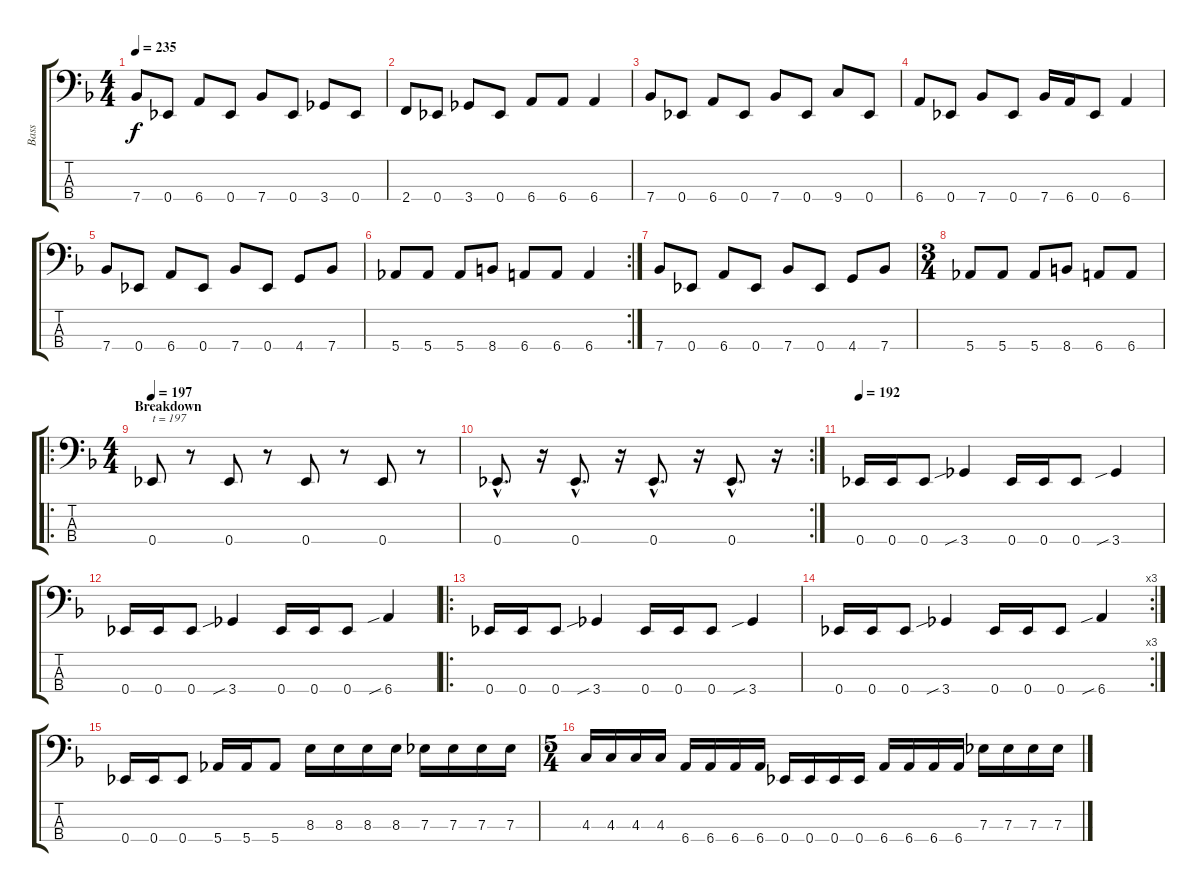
\track ("Bass" "Bass") {instrument electricbasspick}
\staff {score tabs}
\tuning (Gb2 Db2 Ab1 Eb1) {hide}
\ts (4 4)
\tempo 235
\clef f4
\ks f
7.4.8{dy f} 0.4.8 6.4.8 0.4.8 7.4.8 0.4.8 3.4.8 0.4.8 |
2.4.8 0.4.8 3.4.8 0.4.8 6.4.8 6.4.8 6.4.4 |
7.4.8 0.4.8 6.4.8 0.4.8 7.4.8 0.4.8 9.4.8 0.4.8 |
6.4.8 0.4.8 7.4.8 0.4.8 7.4.16 6.4.16 0.4.8 6.4.4 |
7.4.8 0.4.8 6.4.8 0.4.8 7.4.8 0.4.8 4.4.8 7.4.8 |
\rc 2
5.4.8 5.4.8 5.4.8 8.4.8 6.4.8 6.4.8 6.4.4 |
7.4.8 0.4.8 6.4.8 0.4.8 7.4.8 0.4.8 4.4.8 7.4.8 |
\ts (3 4)
5.4.8 5.4.8 5.4.8 8.4.8 6.4.8 6.4.8 |
\ro
\ts (4 4)
\section ("" "Breakdown")
\tempo 197
0.4.8{txt "t = 197"} r.8 0.4.8 r.8 0.4.8 r.8 0.4.8 r.8 |
\rc 2
0.4{hac}.8{d} r.16 0.4{hac}.8{d} r.16 0.4{hac}.8{d} r.16 0.4{hac}.8{d} r.16 |
\tempo 192
0.4.16 0.4.16 0.4.8 3.4{sib}.4 0.4.16 0.4.16 0.4.8 3.4{sib}.4 |
0.4.16 0.4.16 0.4.8 3.4{sib}.4 0.4.16 0.4.16 0.4.8 6.4{sib}.4 |
\ro
0.4.16 0.4.16 0.4.8 3.4{sib}.4 0.4.16 0.4.16 0.4.8 3.4{sib}.4 |
\rc 3
0.4.16 0.4.16 0.4.8 3.4{sib}.4 0.4.16 0.4.16 0.4.8 6.4{sib}.4 |
0.4.16 0.4.16 0.4.8 5.4.16 5.4.16 5.4.8 8.3.16 8.3.16 8.3.16 8.3.16 7.3.16 7.3.16 7.3.16 7.3.16 |
\ts (5 4)
4.3.16 4.3.16 4.3.16 4.3.16 6.4.16 6.4.16 6.4.16 6.4.16 0.4.16 0.4.16 0.4.16 0.4.16 6.4.16 6.4.16 6.4.16 6.4.16 7.3.16 7.3.16 7.3.16 7.3.16
